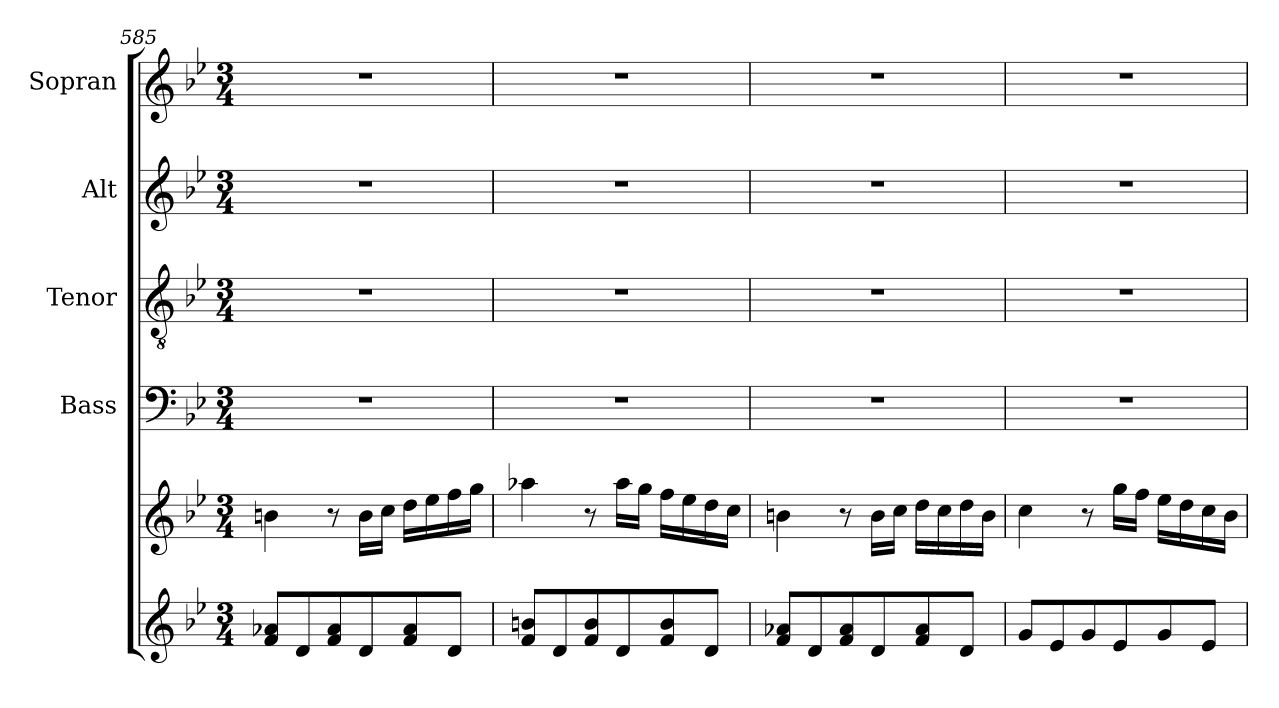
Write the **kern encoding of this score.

**kern	**kern	**kern	**kern	**kern	**kern
*part5	*part5	*part4	*part3	*part2	*part1
*staff6	*staff5	*staff4	*staff3	*staff2	*staff1
*	*	*I"Bass	*I"Tenor	*I"Alt	*I"Sopran
*	*	*I'B.	*I'T.	*I'A.	*I'S.
*clefG2	*clefG2	*clefF4	*clefGv2	*clefG2	*clefG2
*k[b-e-]	*k[b-e-]	*k[b-e-]	*k[b-e-]	*k[b-e-]	*k[b-e-]
*B-:	*B-:	*B-:	*B-:	*B-:	*B-:
*M3/4	*M3/4	*M3/4	*M3/4	*M3/4	*M3/4
=585	=585	=585	=585	=585	=585
8f/ 8a-X/L	4bn\	2.r	2.r	2.r	2.r
8d/	.	.	.	.	.
8f/ 8a-/	8r	.	.	.	.
8d/	16b\LL	.	.	.	.
.	16cc\JJ	.	.	.	.
8f/ 8a-/	16dd\LL	.	.	.	.
.	16ee-\	.	.	.	.
8d/J	16ff\	.	.	.	.
.	16gg\JJ	.	.	.	.
=586	=586	=586	=586	=586	=586
8f/ 8bn/L	4aa-X\	2.r	2.r	2.r	2.r
8d/	.	.	.	.	.
8f/ 8b/	8r	.	.	.	.
8d/	16aa-\LL	.	.	.	.
.	16gg\JJ	.	.	.	.
8f/ 8b/	16ff\LL	.	.	.	.
.	16ee-\	.	.	.	.
8d/J	16dd\	.	.	.	.
.	16cc\JJ	.	.	.	.
=587	=587	=587	=587	=587	=587
8f/ 8a-X/L	4bn\	2.r	2.r	2.r	2.r
8d/	.	.	.	.	.
8f/ 8a-/	8r	.	.	.	.
8d/	16b\LL	.	.	.	.
.	16cc\JJ	.	.	.	.
8f/ 8a-/	16dd\LL	.	.	.	.
.	16cc\	.	.	.	.
8d/J	16dd\	.	.	.	.
.	16b\JJ	.	.	.	.
=588	=588	=588	=588	=588	=588
8g/L	4cc\	2.r	2.r	2.r	2.r
8e-/	.	.	.	.	.
8g/	8r	.	.	.	.
8e-/	16gg\LL	.	.	.	.
.	16ff\JJ	.	.	.	.
8g/	16ee-\LL	.	.	.	.
.	16dd\	.	.	.	.
8e-/J	16cc\	.	.	.	.
.	16b-\JJ	.	.	.	.
=	=	=	=	=	=
*-	*-	*-	*-	*-	*-
